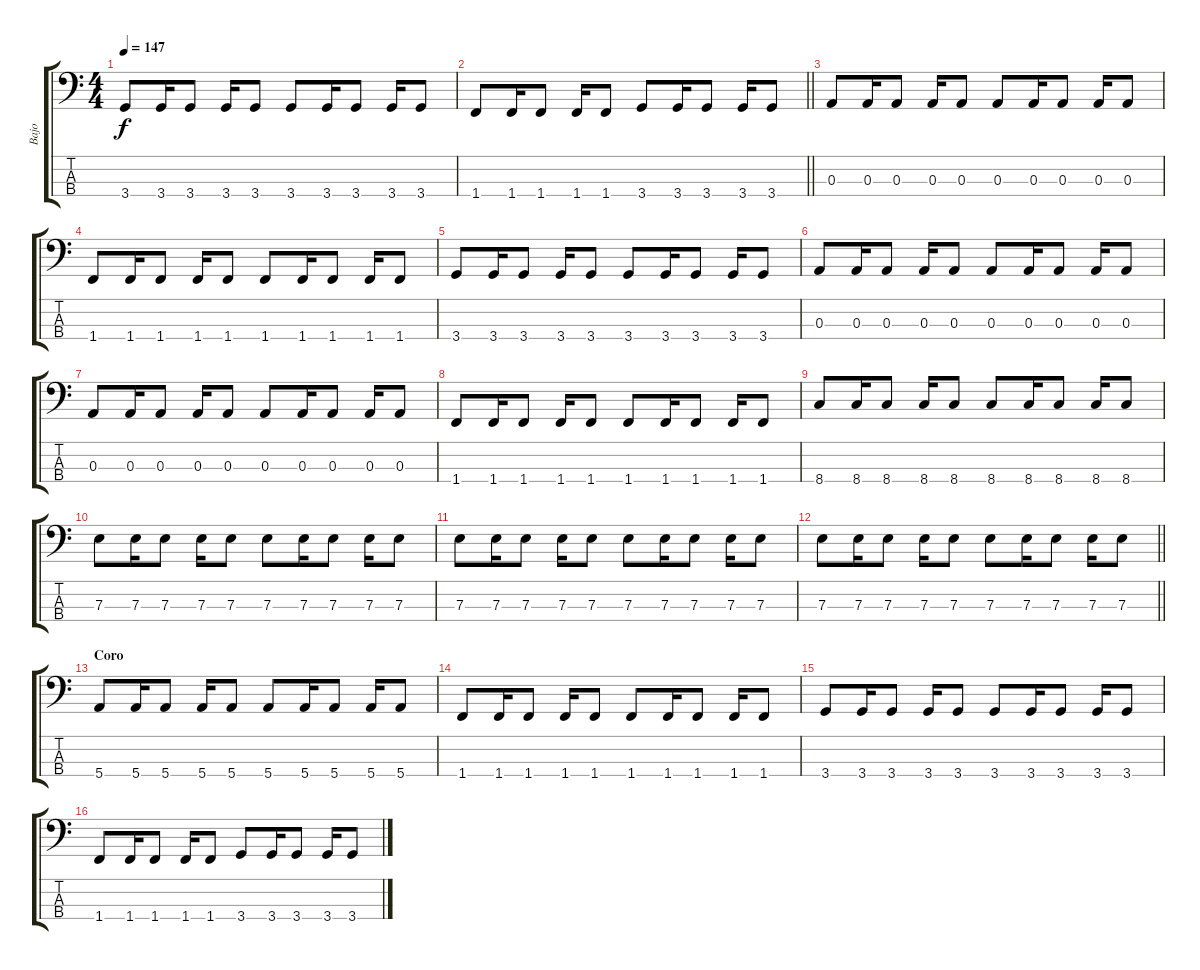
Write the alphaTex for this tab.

\track ("Bajo" "Bajo") {instrument electricbassfinger}
\staff {score tabs}
\tuning (G2 D2 A1 E1) {hide}
\ts (4 4)
\tempo 147
\clef f4
\ks c
3.4.8{dy f} 3.4.16 3.4.8 3.4.16 3.4.8 3.4.8 3.4.16 3.4.8 3.4.16 3.4.8 |
\barLineRight lightlight
1.4.8 1.4.16 1.4.8 1.4.16 1.4.8 3.4.8 3.4.16 3.4.8 3.4.16 3.4.8 |
\section ("" "")
0.3.8 0.3.16 0.3.8 0.3.16 0.3.8 0.3.8 0.3.16 0.3.8 0.3.16 0.3.8 |
1.4.8 1.4.16 1.4.8 1.4.16 1.4.8 1.4.8 1.4.16 1.4.8 1.4.16 1.4.8 |
3.4.8 3.4.16 3.4.8 3.4.16 3.4.8 3.4.8 3.4.16 3.4.8 3.4.16 3.4.8 |
0.3.8 0.3.16 0.3.8 0.3.16 0.3.8 0.3.8 0.3.16 0.3.8 0.3.16 0.3.8 |
0.3.8 0.3.16 0.3.8 0.3.16 0.3.8 0.3.8 0.3.16 0.3.8 0.3.16 0.3.8 |
1.4.8 1.4.16 1.4.8 1.4.16 1.4.8 1.4.8 1.4.16 1.4.8 1.4.16 1.4.8 |
8.4.8 8.4.16 8.4.8 8.4.16 8.4.8 8.4.8 8.4.16 8.4.8 8.4.16 8.4.8 |
7.3.8 7.3.16 7.3.8 7.3.16 7.3.8 7.3.8 7.3.16 7.3.8 7.3.16 7.3.8 |
7.3.8 7.3.16 7.3.8 7.3.16 7.3.8 7.3.8 7.3.16 7.3.8 7.3.16 7.3.8 |
\barLineRight lightlight
7.3.8 7.3.16 7.3.8 7.3.16 7.3.8 7.3.8 7.3.16 7.3.8 7.3.16 7.3.8 |
\section ("" "Coro")
5.4.8 5.4.16 5.4.8 5.4.16 5.4.8 5.4.8 5.4.16 5.4.8 5.4.16 5.4.8 |
1.4.8 1.4.16 1.4.8 1.4.16 1.4.8 1.4.8 1.4.16 1.4.8 1.4.16 1.4.8 |
3.4.8 3.4.16 3.4.8 3.4.16 3.4.8 3.4.8 3.4.16 3.4.8 3.4.16 3.4.8 |
1.4.8 1.4.16 1.4.8 1.4.16 1.4.8 3.4.8 3.4.16 3.4.8 3.4.16 3.4.8
